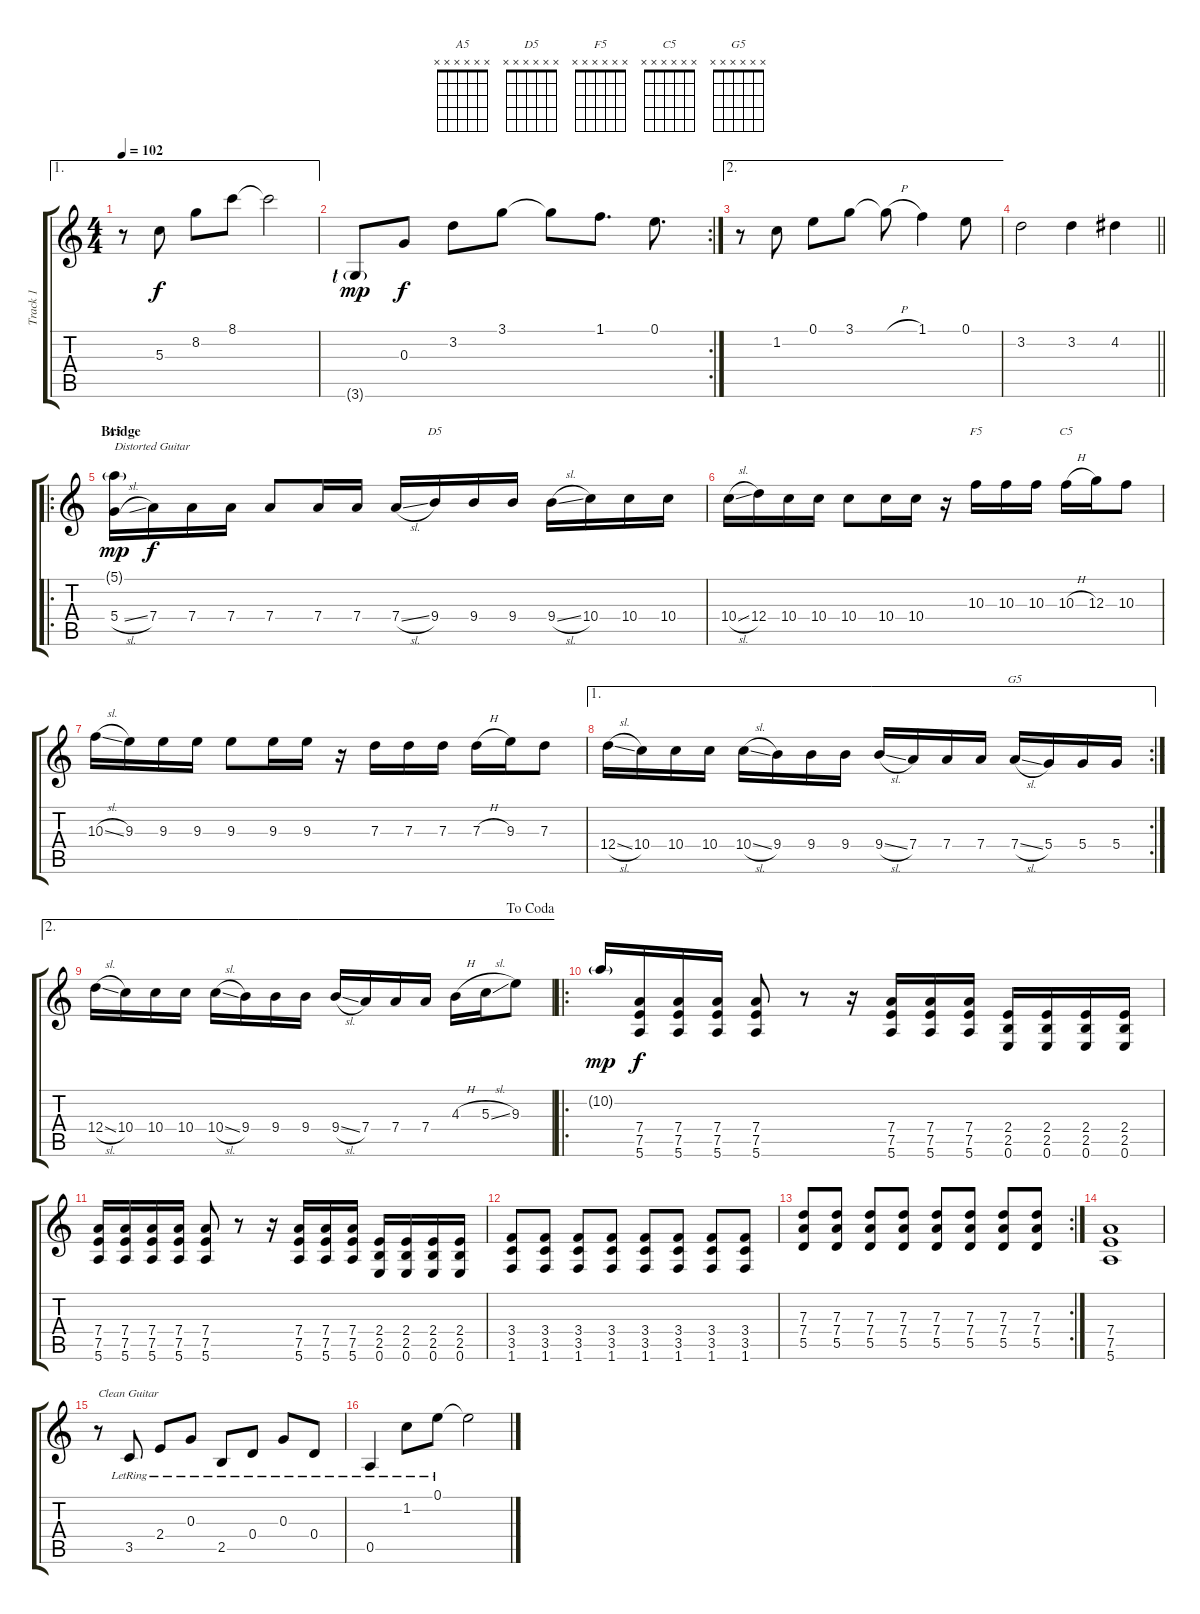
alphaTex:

\track ("Track 1" "Track 1") {instrument acousticguitarsteel}
\staff {score tabs}
\tuning (E4 B3 G3 D3 A2 E2) {hide}
\chord ("A5" x x x x x x)
\chord ("D5" x x x x x x)
\chord ("F5" x x x x x x)
\chord ("C5" x x x x x x)
\chord ("G5" x x x x x x)
\ae 1
\ts (4 4)
\tempo 102
\clef g2
\ks c
r.8{dy f} 5.3.8 8.2.8 8.1.8 8.1{t}.2 |
\rc 2
3.6{g lf 1}.8{dy mp} 0.3.8{dy f} 3.2.8 3.1.8 3.1{t}.8 1.1.8{d} 0.1.8{d} |
\ae 2
r.8 1.2.8 0.1.8 3.1.8 3.1{h t}.8 1.1.4 0.1.8 |
\barLineRight lightlight
3.2.2 3.2.4 4.2.4 |
\ro
\section ("" "Bridge")
(5.1{g} 5.4{sl}).16{ch "A5" txt "Distorted Guitar" dy mp} 7.4.16{dy f} 7.4.16 7.4.16 7.4.8 7.4.16 7.4.16 7.4{sl}.16 9.4.16{ch "D5"} 9.4.16 9.4.16 9.4{sl}.16 10.4.16 10.4.16 10.4.16 |
10.4{sl}.16 12.4.16 10.4.16 10.4.16 10.4.8 10.4.16 10.4.16 r.16 10.3.16{ch "F5"} 10.3.16 10.3.16 10.3{h}.16{ch "C5"} 12.3.16 10.3.8 |
10.3{sl}.16 9.3.16 9.3.16 9.3.16 9.3.8 9.3.16 9.3.16 r.16 7.3.16 7.3.16 7.3.16 7.3{h}.16 9.3.16 7.3.8 |
\ae 1
\rc 2
12.4{sl}.16 10.4.16 10.4.16 10.4.16 10.4{sl}.16 9.4.16 9.4.16 9.4.16 9.4{sl}.16 7.4.16 7.4.16 7.4.16 7.4{sl}.16{ch "G5"} 5.4.16 5.4.16 5.4.16 |
\ae 2
\jump dacoda
12.4{sl}.16 10.4.16 10.4.16 10.4.16 10.4{sl}.16 9.4.16 9.4.16 9.4.16 9.4{sl}.16 7.4.16 7.4.16 7.4.16 4.3{h}.16 5.3{sl}.16 9.3.8 |
\ro
10.2{g}.16{dy mp} (7.4 7.5 5.6).16{dy f} (7.4 7.5 5.6).16 (7.4 7.5 5.6).16 (7.4 7.5 5.6).8 r.8 r.16 (7.4 7.5 5.6).16 (7.4 7.5 5.6).16 (7.4 7.5 5.6).16 (2.4 2.5 0.6).16 (2.4 2.5 0.6).16 (2.4 2.5 0.6).16 (2.4 2.5 0.6).16 |
(7.4 7.5 5.6).16 (7.4 7.5 5.6).16 (7.4 7.5 5.6).16 (7.4 7.5 5.6).16 (7.4 7.5 5.6).8 r.8 r.16 (7.4 7.5 5.6).16 (7.4 7.5 5.6).16 (7.4 7.5 5.6).16 (2.4 2.5 0.6).16 (2.4 2.5 0.6).16 (2.4 2.5 0.6).16 (2.4 2.5 0.6).16 |
(3.4 3.5 1.6).8 (3.4 3.5 1.6).8 (3.4 3.5 1.6).8 (3.4 3.5 1.6).8 (3.4 3.5 1.6).8 (3.4 3.5 1.6).8 (3.4 3.5 1.6).8 (3.4 3.5 1.6).8 |
\rc 2
(7.3 7.4 5.5).8 (7.3 7.4 5.5).8 (7.3 7.4 5.5).8 (7.3 7.4 5.5).8 (7.3 7.4 5.5).8 (7.3 7.4 5.5).8 (7.3 7.4 5.5).8 (7.3 7.4 5.5).8 |
(7.4 7.5 5.6).1 |
r.8{txt "Clean Guitar"} 3.5{lr}.8 2.4{lr}.8 0.3{lr}.8 2.5{lr}.8 0.4{lr}.8 0.3{lr}.8 0.4{lr}.8 |
0.5{lr}.4 1.2{lr}.8 0.1{lr}.8 0.1{t}.2
